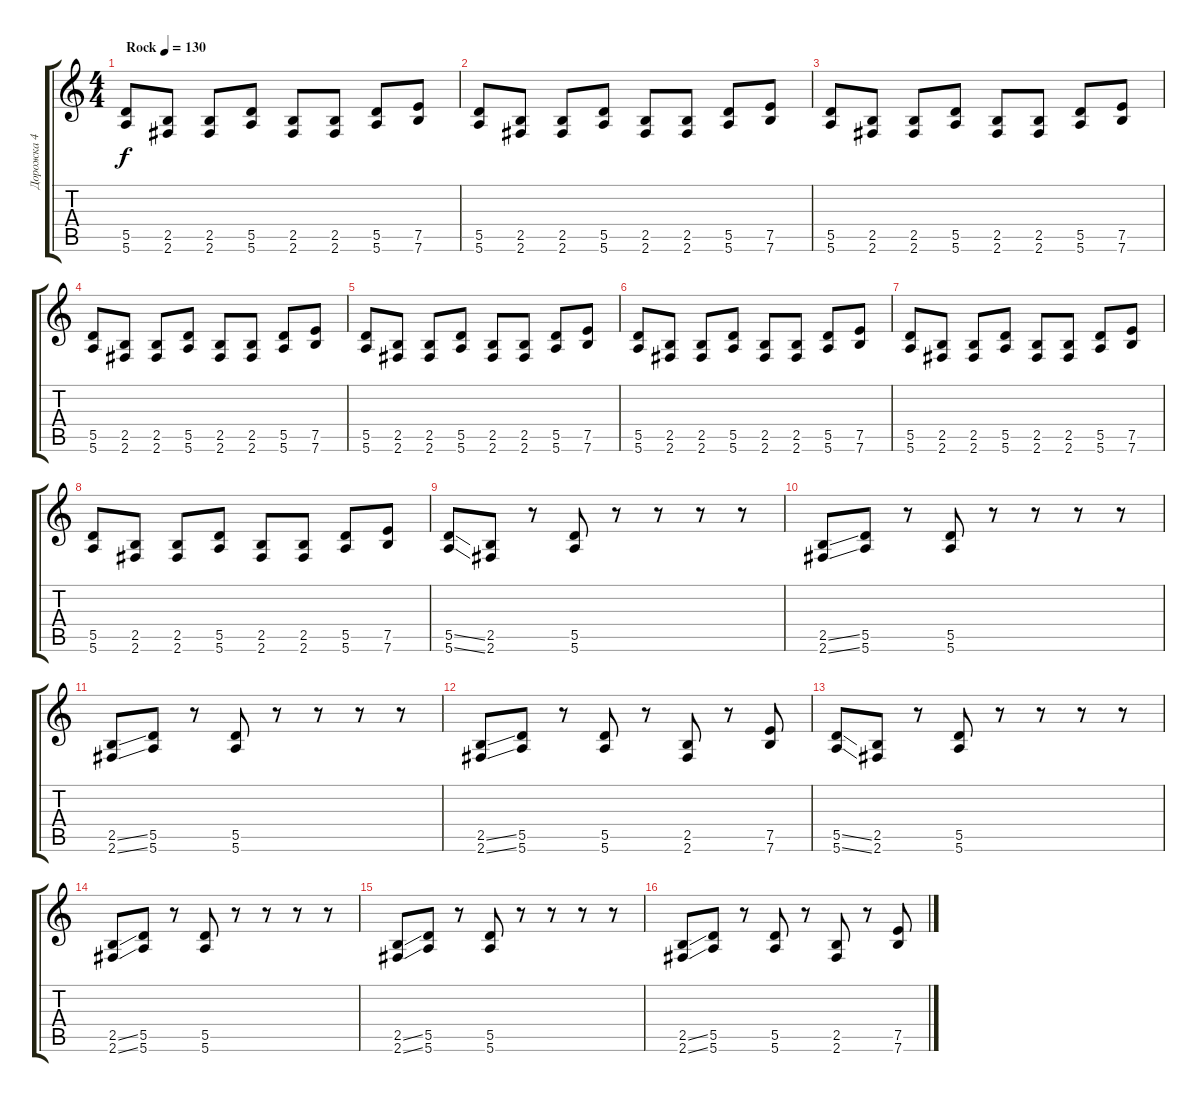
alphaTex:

\track ("Дорожка 4" "Дорожка 4") {instrument distortionguitar}
\staff {score tabs}
\tuning (E4 B3 G3 D3 A2 E2) {hide}
\ts (4 4)
\tempo (130 "Rock")
\clef g2
\ks c
(5.5 5.6).8{dy f instrument distortionguitar} (2.5 2.6).8 (2.5 2.6).8 (5.5 5.6).8 (2.5 2.6).8 (2.5 2.6).8 (5.5 5.6).8 (7.5 7.6).8 |
(5.5 5.6).8 (2.5 2.6).8 (2.5 2.6).8 (5.5 5.6).8 (2.5 2.6).8 (2.5 2.6).8 (5.5 5.6).8 (7.5 7.6).8 |
(5.5 5.6).8 (2.5 2.6).8 (2.5 2.6).8 (5.5 5.6).8 (2.5 2.6).8 (2.5 2.6).8 (5.5 5.6).8 (7.5 7.6).8 |
(5.5 5.6).8 (2.5 2.6).8 (2.5 2.6).8 (5.5 5.6).8 (2.5 2.6).8 (2.5 2.6).8 (5.5 5.6).8 (7.5 7.6).8 |
(5.5 5.6).8 (2.5 2.6).8 (2.5 2.6).8 (5.5 5.6).8 (2.5 2.6).8 (2.5 2.6).8 (5.5 5.6).8 (7.5 7.6).8 |
(5.5 5.6).8 (2.5 2.6).8 (2.5 2.6).8 (5.5 5.6).8 (2.5 2.6).8 (2.5 2.6).8 (5.5 5.6).8 (7.5 7.6).8 |
(5.5 5.6).8 (2.5 2.6).8 (2.5 2.6).8 (5.5 5.6).8 (2.5 2.6).8 (2.5 2.6).8 (5.5 5.6).8 (7.5 7.6).8 |
(5.5 5.6).8 (2.5 2.6).8 (2.5 2.6).8 (5.5 5.6).8 (2.5 2.6).8 (2.5 2.6).8 (5.5 5.6).8 (7.5 7.6).8 |
(5.5{ss} 5.6{ss}).8 (2.5 2.6).8 r.8 (5.5 5.6).8 r.8 r.8 r.8 r.8 |
(2.5{ss} 2.6{ss}).8 (5.5 5.6).8 r.8 (5.5 5.6).8 r.8 r.8 r.8 r.8 |
(2.5{ss} 2.6{ss}).8 (5.5 5.6).8 r.8 (5.5 5.6).8 r.8 r.8 r.8 r.8 |
(2.5{ss} 2.6{ss}).8 (5.5 5.6).8 r.8 (5.5 5.6).8 r.8 (2.5 2.6).8 r.8 (7.5 7.6).8 |
(5.5{ss} 5.6{ss}).8 (2.5 2.6).8 r.8 (5.5 5.6).8 r.8 r.8 r.8 r.8 |
(2.5{ss} 2.6{ss}).8 (5.5 5.6).8 r.8 (5.5 5.6).8 r.8 r.8 r.8 r.8 |
(2.5{ss} 2.6{ss}).8 (5.5 5.6).8 r.8 (5.5 5.6).8 r.8 r.8 r.8 r.8 |
(2.5{ss} 2.6{ss}).8 (5.5 5.6).8 r.8 (5.5 5.6).8 r.8 (2.5 2.6).8 r.8 (7.5 7.6).8
